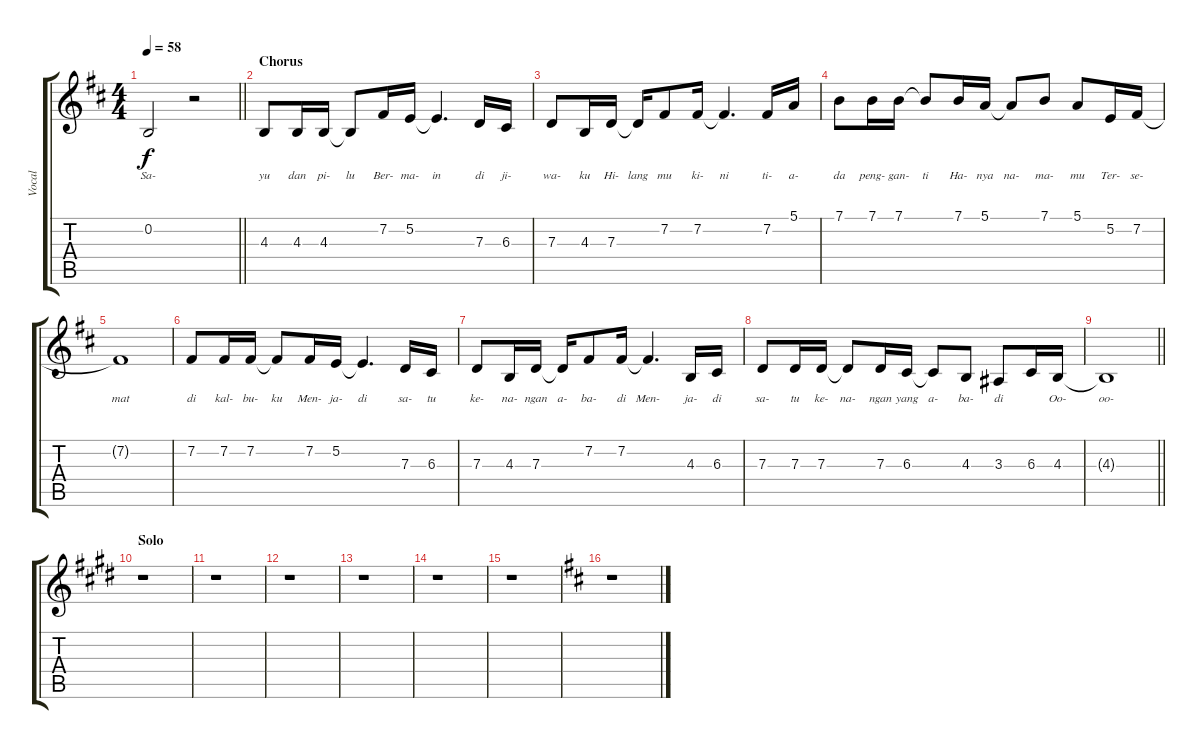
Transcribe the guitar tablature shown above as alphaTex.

\track ("Vocal" "Vocal") {instrument acousticgrandpiano}
\staff {score tabs}
\tuning (E4 B3 G3 D3 A2 E2) {hide}
\ts (4 4)
\tempo 58
\clef g2
\barLineRight lightlight
\ks bminor
0.2{t}.2{lyrics (0 "Sa-") lyrics (1 "") lyrics (2 "") lyrics (3 "") lyrics (4 "") dy f} r.2 |
\section ("" "Chorus")
4.3.8{lyrics (0 "yu") lyrics (1 "") lyrics (2 "") lyrics (3 "") lyrics (4 "")} 4.3.16{lyrics (0 "dan") lyrics (1 "") lyrics (2 "") lyrics (3 "") lyrics (4 "")} 4.3.16{lyrics (0 "pi-") lyrics (1 "") lyrics (2 "") lyrics (3 "") lyrics (4 "")} 4.3{t}.8{lyrics (0 "lu") lyrics (1 "") lyrics (2 "") lyrics (3 "") lyrics (4 "")} 7.2.16{lyrics (0 "Ber-") lyrics (1 "") lyrics (2 "") lyrics (3 "") lyrics (4 "")} 5.2.16{lyrics (0 "ma-") lyrics (1 "") lyrics (2 "") lyrics (3 "") lyrics (4 "")} 5.2{t}.4{d lyrics (0 "in") lyrics (1 "") lyrics (2 "") lyrics (3 "") lyrics (4 "")} 7.3.16{lyrics (0 "di") lyrics (1 "") lyrics (2 "") lyrics (3 "") lyrics (4 "")} 6.3.16{lyrics (0 "ji-") lyrics (1 "") lyrics (2 "") lyrics (3 "") lyrics (4 "")} |
7.3.8{lyrics (0 "wa-") lyrics (1 "") lyrics (2 "") lyrics (3 "") lyrics (4 "")} 4.3.16{lyrics (0 "ku") lyrics (1 "") lyrics (2 "") lyrics (3 "") lyrics (4 "")} 7.3.16{lyrics (0 "Hi-") lyrics (1 "") lyrics (2 "") lyrics (3 "") lyrics (4 "")} 7.3{t}.16{lyrics (0 "lang") lyrics (1 "") lyrics (2 "") lyrics (3 "") lyrics (4 "")} 7.2.8{lyrics (0 "mu") lyrics (1 "") lyrics (2 "") lyrics (3 "") lyrics (4 "")} 7.2.16{lyrics (0 "ki-") lyrics (1 "") lyrics (2 "") lyrics (3 "") lyrics (4 "")} 7.2{t}.4{d lyrics (0 "ni") lyrics (1 "") lyrics (2 "") lyrics (3 "") lyrics (4 "")} 7.2.16{lyrics (0 "ti-") lyrics (1 "") lyrics (2 "") lyrics (3 "") lyrics (4 "")} 5.1.16{lyrics (0 "a-") lyrics (1 "") lyrics (2 "") lyrics (3 "") lyrics (4 "")} |
7.1.8{lyrics (0 "da") lyrics (1 "") lyrics (2 "") lyrics (3 "") lyrics (4 "")} 7.1.16{lyrics (0 "peng-") lyrics (1 "") lyrics (2 "") lyrics (3 "") lyrics (4 "")} 7.1.16{lyrics (0 "gan-") lyrics (1 "") lyrics (2 "") lyrics (3 "") lyrics (4 "")} 7.1{t}.8{lyrics (0 "ti") lyrics (1 "") lyrics (2 "") lyrics (3 "") lyrics (4 "")} 7.1.16{lyrics (0 "Ha-") lyrics (1 "") lyrics (2 "") lyrics (3 "") lyrics (4 "")} 5.1.16{lyrics (0 "nya") lyrics (1 "") lyrics (2 "") lyrics (3 "") lyrics (4 "")} 5.1{t}.8{lyrics (0 "na-") lyrics (1 "") lyrics (2 "") lyrics (3 "") lyrics (4 "")} 7.1.8{lyrics (0 "ma-") lyrics (1 "") lyrics (2 "") lyrics (3 "") lyrics (4 "")} 5.1.8{lyrics (0 "mu") lyrics (1 "") lyrics (2 "") lyrics (3 "") lyrics (4 "")} 5.2.16{lyrics (0 "Ter-") lyrics (1 "") lyrics (2 "") lyrics (3 "") lyrics (4 "")} 7.2.16{lyrics (0 "se-") lyrics (1 "") lyrics (2 "") lyrics (3 "") lyrics (4 "")} |
7.2{t}.1{lyrics (0 "mat") lyrics (1 "") lyrics (2 "") lyrics (3 "") lyrics (4 "")} |
7.2.8{lyrics (0 "di") lyrics (1 "") lyrics (2 "") lyrics (3 "") lyrics (4 "")} 7.2.16{lyrics (0 "kal-") lyrics (1 "") lyrics (2 "") lyrics (3 "") lyrics (4 "")} 7.2.16{lyrics (0 "bu-") lyrics (1 "") lyrics (2 "") lyrics (3 "") lyrics (4 "")} 7.2{t}.8{lyrics (0 "ku") lyrics (1 "") lyrics (2 "") lyrics (3 "") lyrics (4 "")} 7.2.16{lyrics (0 "Men-") lyrics (1 "") lyrics (2 "") lyrics (3 "") lyrics (4 "")} 5.2.16{lyrics (0 "ja-") lyrics (1 "") lyrics (2 "") lyrics (3 "") lyrics (4 "")} 5.2{t}.4{d lyrics (0 "di") lyrics (1 "") lyrics (2 "") lyrics (3 "") lyrics (4 "")} 7.3.16{lyrics (0 "sa-") lyrics (1 "") lyrics (2 "") lyrics (3 "") lyrics (4 "")} 6.3.16{lyrics (0 "tu") lyrics (1 "") lyrics (2 "") lyrics (3 "") lyrics (4 "")} |
7.3.8{lyrics (0 "ke-") lyrics (1 "") lyrics (2 "") lyrics (3 "") lyrics (4 "")} 4.3.16{lyrics (0 "na-") lyrics (1 "") lyrics (2 "") lyrics (3 "") lyrics (4 "")} 7.3.16{lyrics (0 "ngan") lyrics (1 "") lyrics (2 "") lyrics (3 "") lyrics (4 "")} 7.3{t}.16{lyrics (0 "a-") lyrics (1 "") lyrics (2 "") lyrics (3 "") lyrics (4 "")} 7.2.8{lyrics (0 "ba-") lyrics (1 "") lyrics (2 "") lyrics (3 "") lyrics (4 "")} 7.2.16{lyrics (0 "di") lyrics (1 "") lyrics (2 "") lyrics (3 "") lyrics (4 "")} 7.2{t}.4{d lyrics (0 "Men-") lyrics (1 "") lyrics (2 "") lyrics (3 "") lyrics (4 "")} 4.3.16{lyrics (0 "ja-") lyrics (1 "") lyrics (2 "") lyrics (3 "") lyrics (4 "")} 6.3.16{lyrics (0 "di") lyrics (1 "") lyrics (2 "") lyrics (3 "") lyrics (4 "")} |
7.3.8{lyrics (0 "sa-") lyrics (1 "") lyrics (2 "") lyrics (3 "") lyrics (4 "")} 7.3.16{lyrics (0 "tu") lyrics (1 "") lyrics (2 "") lyrics (3 "") lyrics (4 "")} 7.3.16{lyrics (0 "ke-") lyrics (1 "") lyrics (2 "") lyrics (3 "") lyrics (4 "")} 7.3{t}.8{lyrics (0 "na-") lyrics (1 "") lyrics (2 "") lyrics (3 "") lyrics (4 "")} 7.3.16{lyrics (0 "ngan") lyrics (1 "") lyrics (2 "") lyrics (3 "") lyrics (4 "")} 6.3.16{lyrics (0 "yang") lyrics (1 "") lyrics (2 "") lyrics (3 "") lyrics (4 "")} 6.3{t}.8{lyrics (0 "a-") lyrics (1 "") lyrics (2 "") lyrics (3 "") lyrics (4 "")} 4.3.8{lyrics (0 "ba-") lyrics (1 "") lyrics (2 "") lyrics (3 "") lyrics (4 "")} 3.3.8{lyrics (0 "di") lyrics (1 "") lyrics (2 "") lyrics (3 "") lyrics (4 "")} 6.3.16{lyrics (0 "") lyrics (1 "") lyrics (2 "") lyrics (3 "") lyrics (4 "")} 4.3.16{lyrics (0 "Oo-") lyrics (1 "") lyrics (2 "") lyrics (3 "") lyrics (4 "")} |
\barLineRight lightlight
4.3{t}.1{lyrics (0 "oo-") lyrics (1 "") lyrics (2 "") lyrics (3 "") lyrics (4 "")} |
\section ("" "Solo")
\ks c#minor
r.1 |
r.1 |
r.1 |
r.1 |
r.1 |
r.1 |
\ks bminor
r.1
